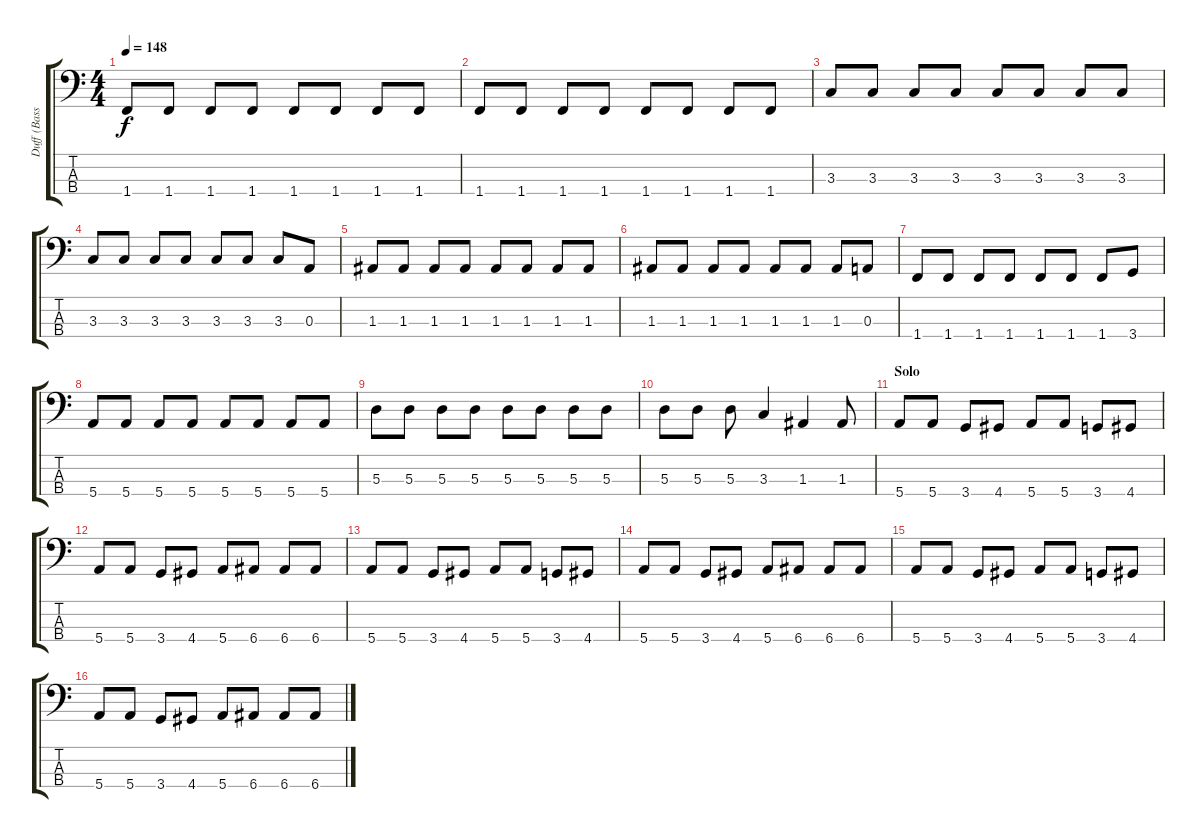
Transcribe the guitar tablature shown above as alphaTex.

\track ("Duff (Bass)" "Duff (Bass") {instrument electricbasspick}
\staff {score tabs}
\tuning (G2 D2 A1 E1) {hide}
\ts (4 4)
\tempo 148
\clef f4
\ks c
1.4.8{dy f} 1.4.8 1.4.8 1.4.8 1.4.8 1.4.8 1.4.8 1.4.8 |
1.4.8 1.4.8 1.4.8 1.4.8 1.4.8 1.4.8 1.4.8 1.4.8 |
3.3.8 3.3.8 3.3.8 3.3.8 3.3.8 3.3.8 3.3.8 3.3.8 |
3.3.8 3.3.8 3.3.8 3.3.8 3.3.8 3.3.8 3.3.8 0.3.8 |
1.3.8 1.3.8 1.3.8 1.3.8 1.3.8 1.3.8 1.3.8 1.3.8 |
1.3.8 1.3.8 1.3.8 1.3.8 1.3.8 1.3.8 1.3.8 0.3.8 |
1.4.8 1.4.8 1.4.8 1.4.8 1.4.8 1.4.8 1.4.8 3.4.8 |
5.4.8 5.4.8 5.4.8 5.4.8 5.4.8 5.4.8 5.4.8 5.4.8 |
5.3.8 5.3.8 5.3.8 5.3.8 5.3.8 5.3.8 5.3.8 5.3.8 |
5.3.8 5.3.8 5.3.8 3.3.4 1.3.4 1.3.8 |
\section ("" "Solo")
5.4.8 5.4.8 3.4.8 4.4.8 5.4.8 5.4.8 3.4.8 4.4.8 |
5.4.8 5.4.8 3.4.8 4.4.8 5.4.8 6.4.8 6.4.8 6.4.8 |
5.4.8 5.4.8 3.4.8 4.4.8 5.4.8 5.4.8 3.4.8 4.4.8 |
5.4.8 5.4.8 3.4.8 4.4.8 5.4.8 6.4.8 6.4.8 6.4.8 |
5.4.8 5.4.8 3.4.8 4.4.8 5.4.8 5.4.8 3.4.8 4.4.8 |
5.4.8 5.4.8 3.4.8 4.4.8 5.4.8 6.4.8 6.4.8 6.4.8
